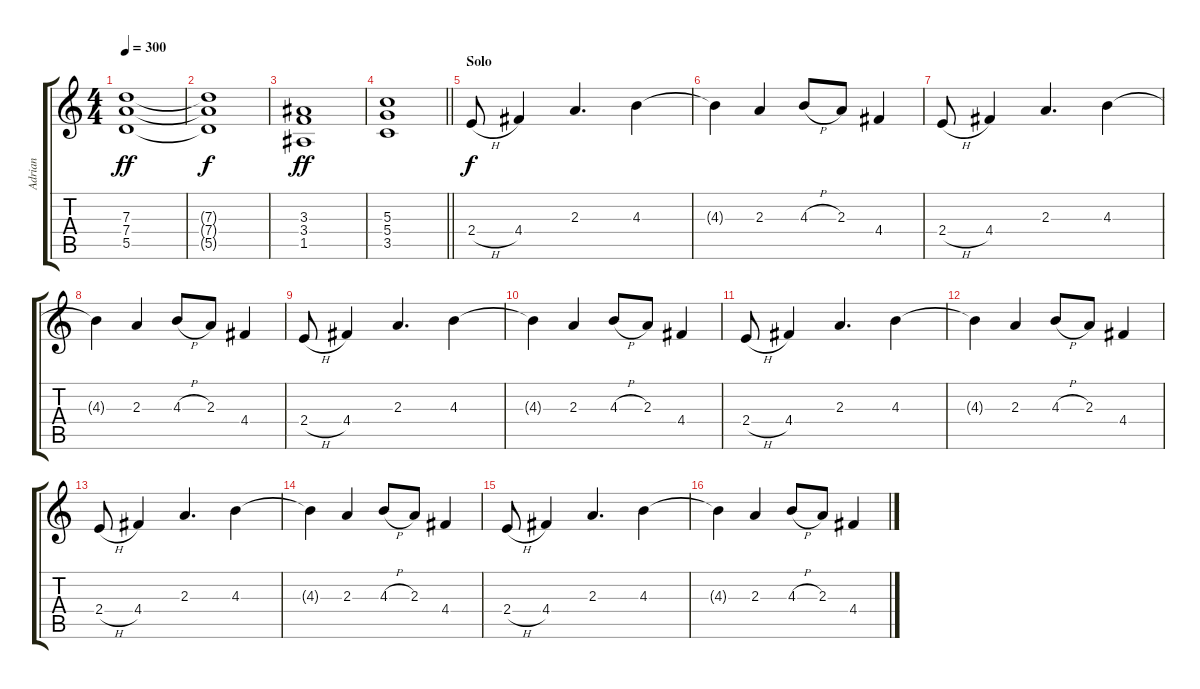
\track ("Adrian" "Adrian") {instrument distortionguitar}
\staff {score tabs}
\tuning (E4 B3 G3 D3 A2 E2) {hide}
\ts (4 4)
\tempo 300
\clef g2
\ks c
(7.3 7.4 5.5).1{dy ff} |
(7.3{t} 7.4{t} 5.5{t}).1{dy f} |
(3.3 3.4 1.5).1{dy ff} |
\barLineRight lightlight
(5.3 5.4 3.5).1 |
\section ("" "Solo")
2.4{h}.8{dy f} 4.4.4 2.3.4{d} 4.3.4 |
4.3{t}.4 2.3.4 4.3{h}.8 2.3.8 4.4.4 |
2.4{h}.8 4.4.4 2.3.4{d} 4.3.4 |
4.3{t}.4 2.3.4 4.3{h}.8 2.3.8 4.4.4 |
2.4{h}.8 4.4.4 2.3.4{d} 4.3.4 |
4.3{t}.4 2.3.4 4.3{h}.8 2.3.8 4.4.4 |
2.4{h}.8 4.4.4 2.3.4{d} 4.3.4 |
4.3{t}.4 2.3.4 4.3{h}.8 2.3.8 4.4.4 |
2.4{h}.8 4.4.4 2.3.4{d} 4.3.4 |
4.3{t}.4 2.3.4 4.3{h}.8 2.3.8 4.4.4 |
2.4{h}.8 4.4.4 2.3.4{d} 4.3.4 |
4.3{t}.4 2.3.4 4.3{h}.8 2.3.8 4.4.4
